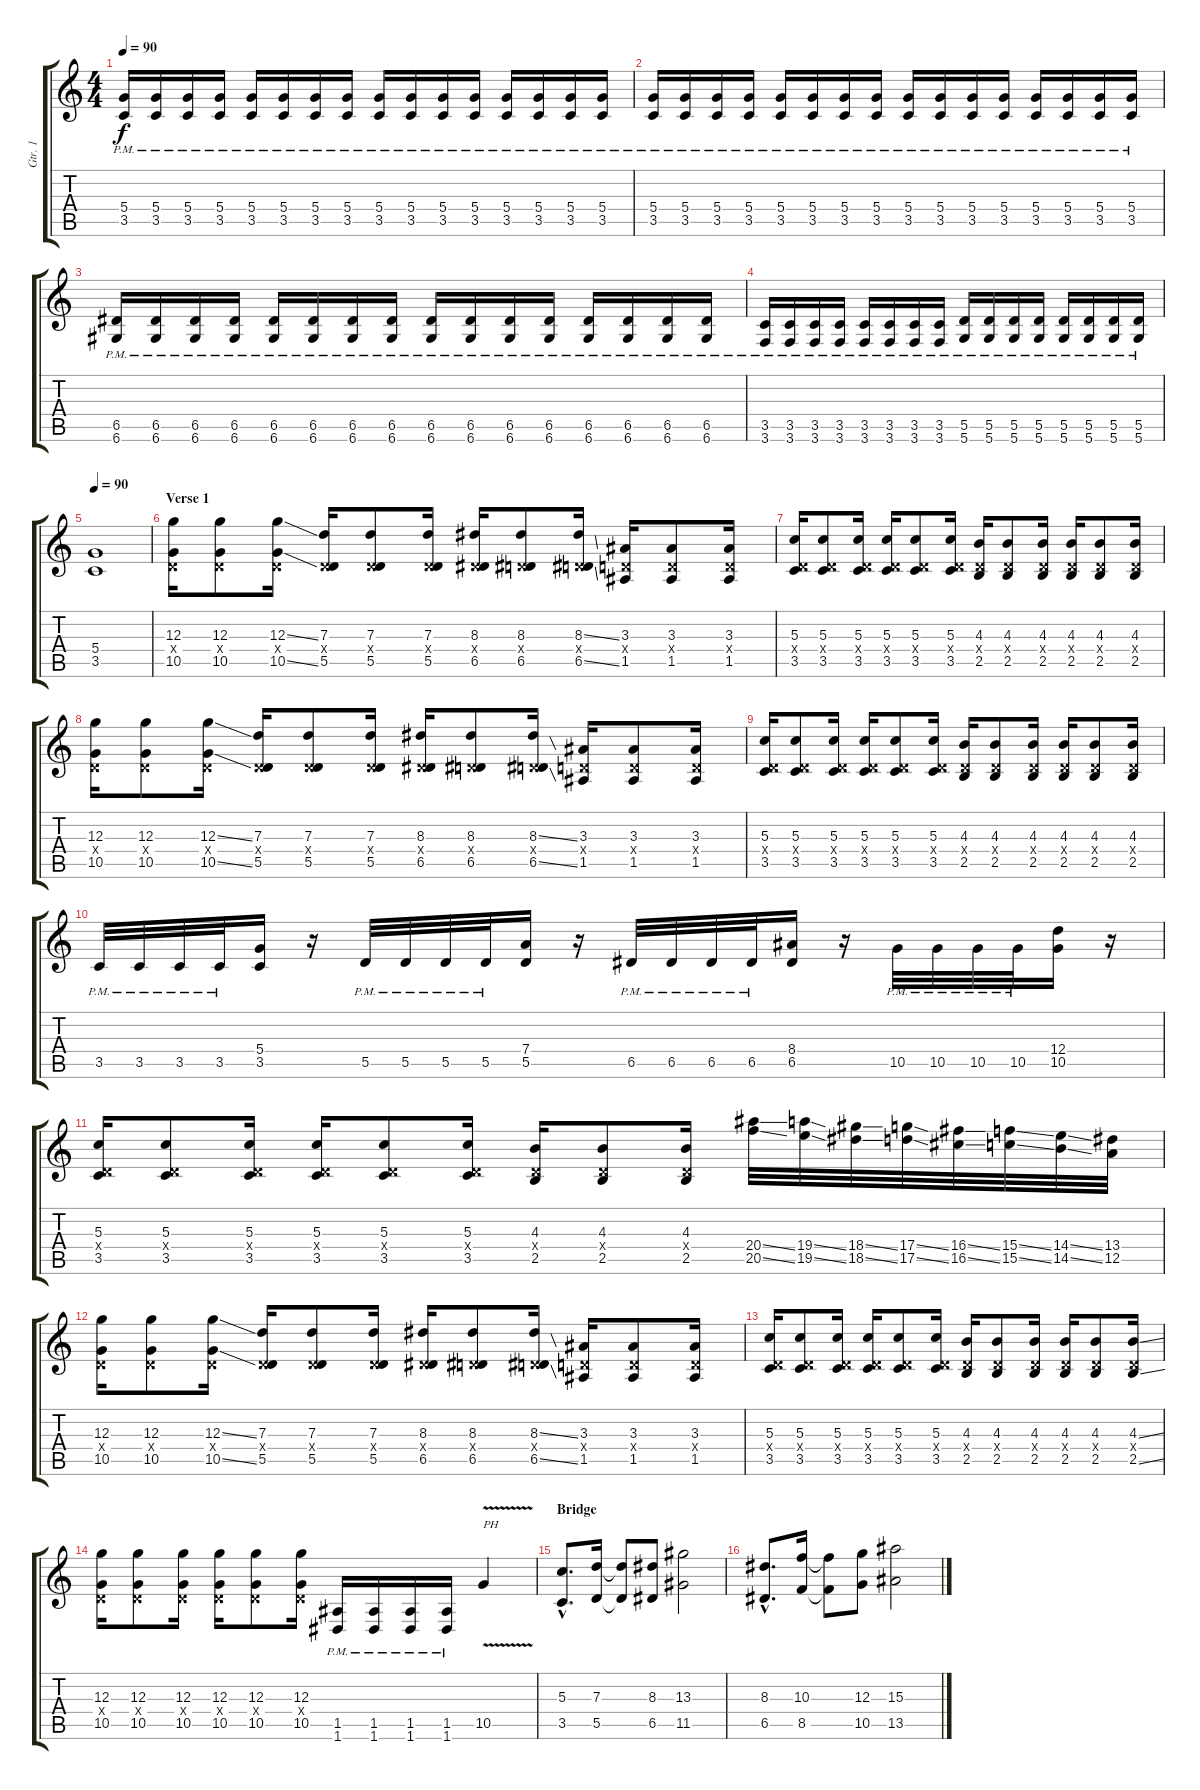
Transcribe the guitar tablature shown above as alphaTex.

\track ("Gtr. 1" "Gtr. 1") {instrument distortionguitar}
\staff {score tabs}
\tuning (E4 B3 G3 D3 A2 D2) {hide}
\ts (4 4)
\tempo 90
\clef g2
\ks c
(5.4{pm} 3.5{pm}).16{dy f} (5.4{pm} 3.5{pm}).16 (5.4{pm} 3.5{pm}).16 (5.4{pm} 3.5{pm}).16 (5.4{pm} 3.5{pm}).16 (5.4{pm} 3.5{pm}).16 (5.4{pm} 3.5{pm}).16 (5.4{pm} 3.5{pm}).16 (5.4{pm} 3.5{pm}).16 (5.4{pm} 3.5{pm}).16 (5.4{pm} 3.5{pm}).16 (5.4{pm} 3.5{pm}).16 (5.4{pm} 3.5{pm}).16 (5.4{pm} 3.5{pm}).16 (5.4{pm} 3.5{pm}).16 (5.4{pm} 3.5{pm}).16 |
(5.4{pm} 3.5{pm}).16 (5.4{pm} 3.5{pm}).16 (5.4{pm} 3.5{pm}).16 (5.4{pm} 3.5{pm}).16 (5.4{pm} 3.5{pm}).16 (5.4{pm} 3.5{pm}).16 (5.4{pm} 3.5{pm}).16 (5.4{pm} 3.5{pm}).16 (5.4{pm} 3.5{pm}).16 (5.4{pm} 3.5{pm}).16 (5.4{pm} 3.5{pm}).16 (5.4{pm} 3.5{pm}).16 (5.4{pm} 3.5{pm}).16 (5.4{pm} 3.5{pm}).16 (5.4{pm} 3.5{pm}).16 (5.4{pm} 3.5{pm}).16 |
(6.5{pm} 6.6{pm}).16 (6.5{pm} 6.6{pm}).16 (6.5{pm} 6.6{pm}).16 (6.5{pm} 6.6{pm}).16 (6.5{pm} 6.6{pm}).16 (6.5{pm} 6.6{pm}).16 (6.5{pm} 6.6{pm}).16 (6.5{pm} 6.6{pm}).16 (6.5{pm} 6.6{pm}).16 (6.5{pm} 6.6{pm}).16 (6.5{pm} 6.6{pm}).16 (6.5{pm} 6.6{pm}).16 (6.5{pm} 6.6{pm}).16 (6.5{pm} 6.6{pm}).16 (6.5{pm} 6.6{pm}).16 (6.5{pm} 6.6{pm}).16 |
(3.5{pm} 3.6{pm}).16 (3.5{pm} 3.6{pm}).16 (3.5{pm} 3.6{pm}).16 (3.5{pm} 3.6{pm}).16 (3.5{pm} 3.6{pm}).16 (3.5{pm} 3.6{pm}).16 (3.5{pm} 3.6{pm}).16 (3.5{pm} 3.6{pm}).16 (5.5{pm} 5.6{pm}).16 (5.5{pm} 5.6{pm}).16 (5.5{pm} 5.6{pm}).16 (5.5{pm} 5.6{pm}).16 (5.5{pm} 5.6{pm}).16 (5.5{pm} 5.6{pm}).16 (5.5{pm} 5.6{pm}).16 (5.5{pm} 5.6{pm}).16 |
\tempo 90
(5.4 3.5).1 |
\section ("" "Verse 1")
(12.3 0.4{x} 10.5).16 (12.3 0.4{x} 10.5).8 (12.3{ss} 0.4{x} 10.5{ss}).16 (7.3 0.4{x} 5.5).16 (7.3 0.4{x} 5.5).8 (7.3 0.4{x} 5.5).16 (8.3 0.4{x} 6.5).16 (8.3 0.4{x} 6.5).8 (8.3{ss} 0.4{x} 6.5{ss}).16 (3.3 0.4{x} 1.5).16 (3.3 0.4{x} 1.5).8 (3.3 0.4{x} 1.5).16 |
(5.3 0.4{x} 3.5).16 (5.3 0.4{x} 3.5).8 (5.3 0.4{x} 3.5).16 (5.3 0.4{x} 3.5).16 (5.3 0.4{x} 3.5).8 (5.3 0.4{x} 3.5).16 (4.3 0.4{x} 2.5).16 (4.3 0.4{x} 2.5).8 (4.3 0.4{x} 2.5).16 (4.3 0.4{x} 2.5).16 (4.3 0.4{x} 2.5).8 (4.3 0.4{x} 2.5).16 |
(12.3 0.4{x} 10.5).16 (12.3 0.4{x} 10.5).8 (12.3{ss} 0.4{x} 10.5{ss}).16 (7.3 0.4{x} 5.5).16 (7.3 0.4{x} 5.5).8 (7.3 0.4{x} 5.5).16 (8.3 0.4{x} 6.5).16 (8.3 0.4{x} 6.5).8 (8.3{ss} 0.4{x} 6.5{ss}).16 (3.3 0.4{x} 1.5).16 (3.3 0.4{x} 1.5).8 (3.3 0.4{x} 1.5).16 |
(5.3 0.4{x} 3.5).16 (5.3 0.4{x} 3.5).8 (5.3 0.4{x} 3.5).16 (5.3 0.4{x} 3.5).16 (5.3 0.4{x} 3.5).8 (5.3 0.4{x} 3.5).16 (4.3 0.4{x} 2.5).16 (4.3 0.4{x} 2.5).8 (4.3 0.4{x} 2.5).16 (4.3 0.4{x} 2.5).16 (4.3 0.4{x} 2.5).8 (4.3 0.4{x} 2.5).16 |
3.5{pm}.32 3.5{pm}.32 3.5{pm}.32 3.5{pm}.32 (5.4 3.5).16 r.16 5.5{pm}.32 5.5{pm}.32 5.5{pm}.32 5.5{pm}.32 (7.4 5.5).16 r.16 6.5{pm}.32 6.5{pm}.32 6.5{pm}.32 6.5{pm}.32 (8.4 6.5).16 r.16 10.5{pm}.32 10.5{pm}.32 10.5{pm}.32 10.5{pm}.32 (12.4 10.5).16 r.16 |
(5.3 0.4{x} 3.5).16 (5.3 0.4{x} 3.5).8 (5.3 0.4{x} 3.5).16 (5.3 0.4{x} 3.5).16 (5.3 0.4{x} 3.5).8 (5.3 0.4{x} 3.5).16 (4.3 0.4{x} 2.5).16 (4.3 0.4{x} 2.5).8 (4.3 0.4{x} 2.5).16 (20.4{ss} 20.5{ss}).32{instrument guitarharmonics} (19.4{ss} 19.5{ss}).32 (18.4{ss} 18.5{ss}).32 (17.4{ss} 17.5{ss}).32 (16.4{ss} 16.5{ss}).32 (15.4{ss} 15.5{ss}).32 (14.4{ss} 14.5{ss}).32 (13.4 12.5).32 |
(12.3 0.4{x} 10.5).16{instrument distortionguitar} (12.3 0.4{x} 10.5).8 (12.3{ss} 0.4{x} 10.5{ss}).16 (7.3 0.4{x} 5.5).16 (7.3 0.4{x} 5.5).8 (7.3 0.4{x} 5.5).16 (8.3 0.4{x} 6.5).16 (8.3 0.4{x} 6.5).8 (8.3{ss} 0.4{x} 6.5{ss}).16 (3.3 0.4{x} 1.5).16 (3.3 0.4{x} 1.5).8 (3.3 0.4{x} 1.5).16 |
(5.3 0.4{x} 3.5).16 (5.3 0.4{x} 3.5).8 (5.3 0.4{x} 3.5).16 (5.3 0.4{x} 3.5).16 (5.3 0.4{x} 3.5).8 (5.3 0.4{x} 3.5).16 (4.3 0.4{x} 2.5).16 (4.3 0.4{x} 2.5).8 (4.3 0.4{x} 2.5).16 (4.3 0.4{x} 2.5).16 (4.3 0.4{x} 2.5).8 (4.3{ss} 0.4{x} 2.5{ss}).16 |
(12.3 0.4{x} 10.5).16 (12.3 0.4{x} 10.5).8 (12.3 0.4{x} 10.5).16 (12.3 0.4{x} 10.5).16 (12.3 0.4{x} 10.5).8 (12.3 0.4{x} 10.5).16 (1.5{pm} 1.6{pm}).16 (1.5{pm} 1.6{pm}).16 (1.5{pm} 1.6{pm}).16 (1.5{pm} 1.6{pm}).16 10.5{v}.4{txt "PH" volume 16 balance 16 instrument guitarharmonics} |
\section ("" "Bridge")
(5.3{hac} 3.5{hac}).8{d instrument distortionguitar} (7.3 5.5).16 (7.3{t} 5.5{t}).8 (8.3 6.5).8 (13.3 11.5).2 |
(8.3{hac} 6.5{hac}).8{d} (10.3 8.5).16 (10.3{t} 8.5{t}).8 (12.3 10.5).8 (15.3 13.5).2
